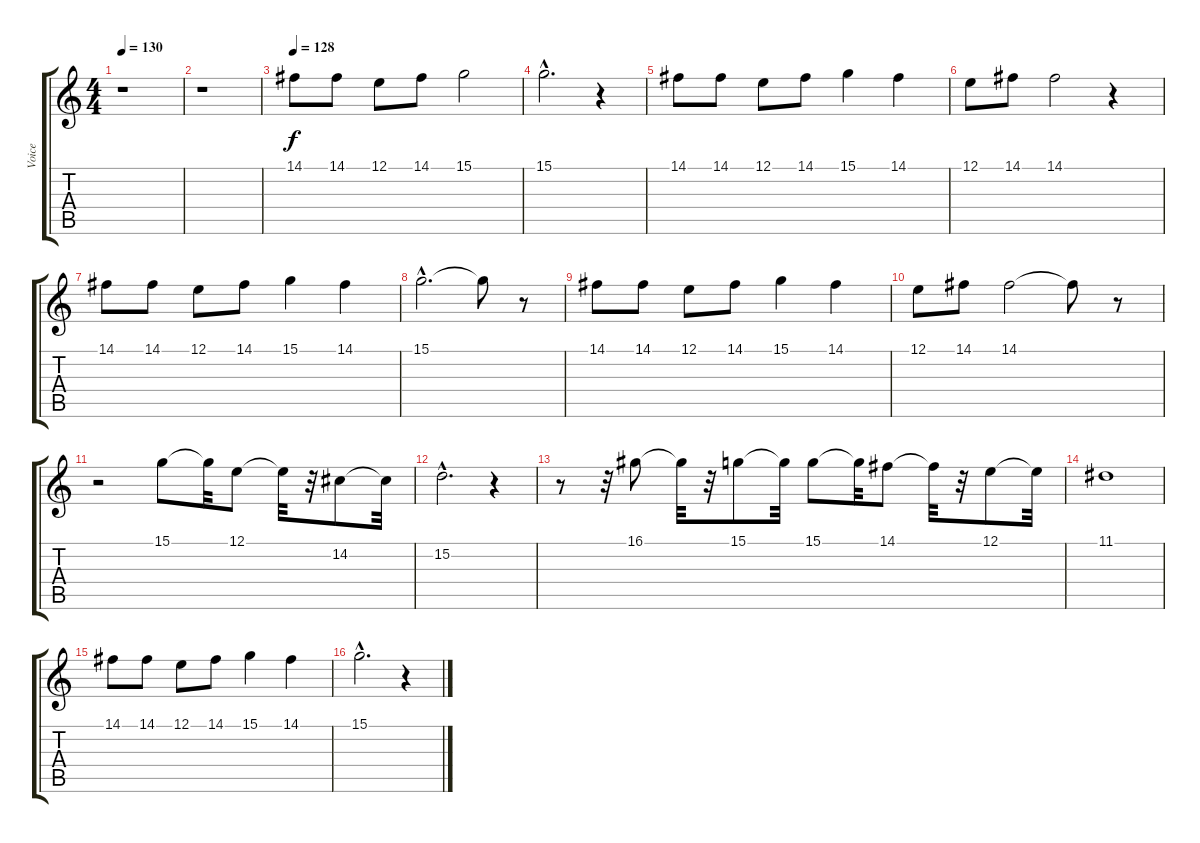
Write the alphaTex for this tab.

\track ("Voice" "Voice") {instrument churchorgan}
\staff {score tabs}
\tuning (E4 B3 G3 D3 A2 E2) {hide}
\ts (4 4)
\tempo 130
\clef g2
\ks c
r.1{dy f} |
r.1 |
\tempo 128
14.1.8 14.1.8 12.1.8 14.1.8 15.1.2 |
15.1{hac}.2{d} r.4 |
14.1.8 14.1.8 12.1.8 14.1.8 15.1.4 14.1.4 |
12.1.8 14.1.8 14.1.2 r.4 |
14.1.8 14.1.8 12.1.8 14.1.8 15.1.4 14.1.4 |
15.1{hac}.2{d} 15.1{t}.8 r.8 |
14.1.8 14.1.8 12.1.8 14.1.8 15.1.4 14.1.4 |
12.1.8 14.1.8 14.1.2 14.1{t}.8 r.8 |
r.2 15.1.8 15.1{t}.32 12.1.8 12.1{t}.32 r.32 14.2.8 14.2{t}.32 |
15.2{hac}.2{d} r.4 |
r.8 r.32 16.1.8 16.1{t}.32 r.32 15.1.8 15.1{t}.32 15.1.8 15.1{t}.32 14.1.8 14.1{t}.32 r.32 12.1.8 12.1{t}.32 |
11.1.1 |
14.1.8 14.1.8 12.1.8 14.1.8 15.1.4 14.1.4 |
15.1{hac}.2{d} r.4
